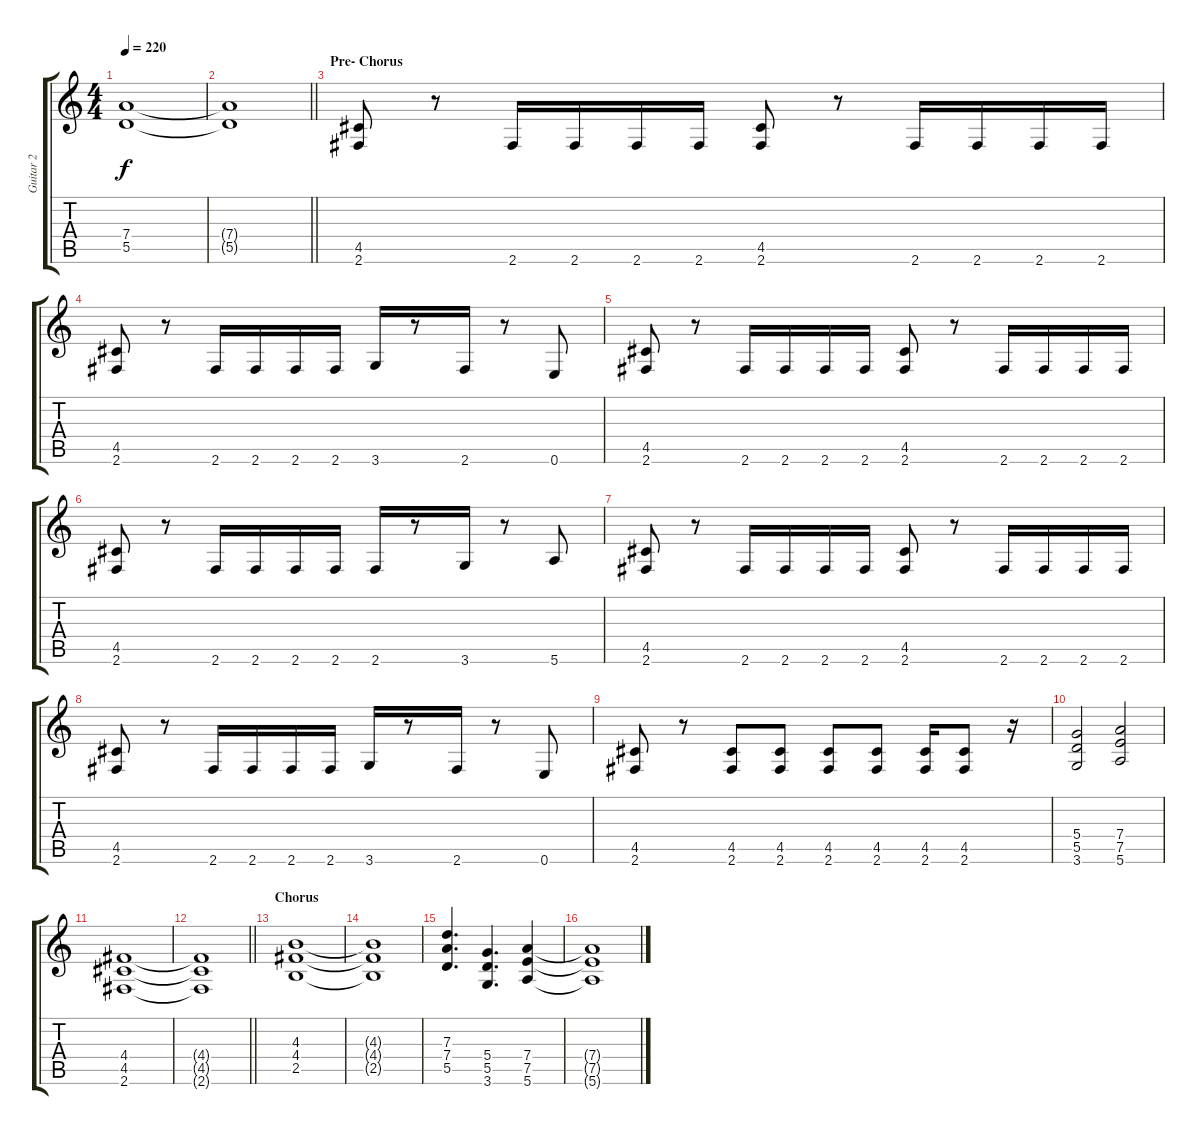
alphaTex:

\track ("Guitar 2" "Guitar 2") {instrument acousticguitarsteel}
\staff {score tabs}
\tuning (E4 B3 G3 D3 A2 E2) {hide}
\ts (4 4)
\tempo 220
\clef g2
\ks c
(7.4 5.5).1{dy f} |
\barLineRight lightlight
(7.4{t} 5.5{t}).1 |
\section ("" "Pre- Chorus")
(4.5 2.6).8 r.8 2.6.16 2.6.16 2.6.16 2.6.16 (4.5 2.6).8 r.8 2.6.16 2.6.16 2.6.16 2.6.16 |
(4.5 2.6).8 r.8 2.6.16 2.6.16 2.6.16 2.6.16 3.6.16 r.8 2.6.16 r.8 0.6.8 |
(4.5 2.6).8 r.8 2.6.16 2.6.16 2.6.16 2.6.16 (4.5 2.6).8 r.8 2.6.16 2.6.16 2.6.16 2.6.16 |
(4.5 2.6).8 r.8 2.6.16 2.6.16 2.6.16 2.6.16 2.6.16 r.8 3.6.16 r.8 5.6.8 |
(4.5 2.6).8 r.8 2.6.16 2.6.16 2.6.16 2.6.16 (4.5 2.6).8 r.8 2.6.16 2.6.16 2.6.16 2.6.16 |
(4.5 2.6).8 r.8 2.6.16 2.6.16 2.6.16 2.6.16 3.6.16 r.8 2.6.16 r.8 0.6.8 |
(4.5 2.6).8 r.8 (4.5 2.6).8 (4.5 2.6).8 (4.5 2.6).8 (4.5 2.6).8 (4.5 2.6).16 (4.5 2.6).8 r.16 |
(5.4 5.5 3.6).2 (7.4 7.5 5.6).2 |
(4.4 4.5 2.6).1 |
\barLineRight lightlight
(4.4{t} 4.5{t} 2.6{t}).1 |
\section ("" "Chorus")
(4.3 4.4 2.5).1 |
(4.3{t} 4.4{t} 2.5{t}).1 |
(7.3 7.4 5.5).4{d} (5.4 5.5 3.6).4{d} (7.4 7.5 5.6).4 |
(7.4{t} 7.5{t} 5.6{t}).1
